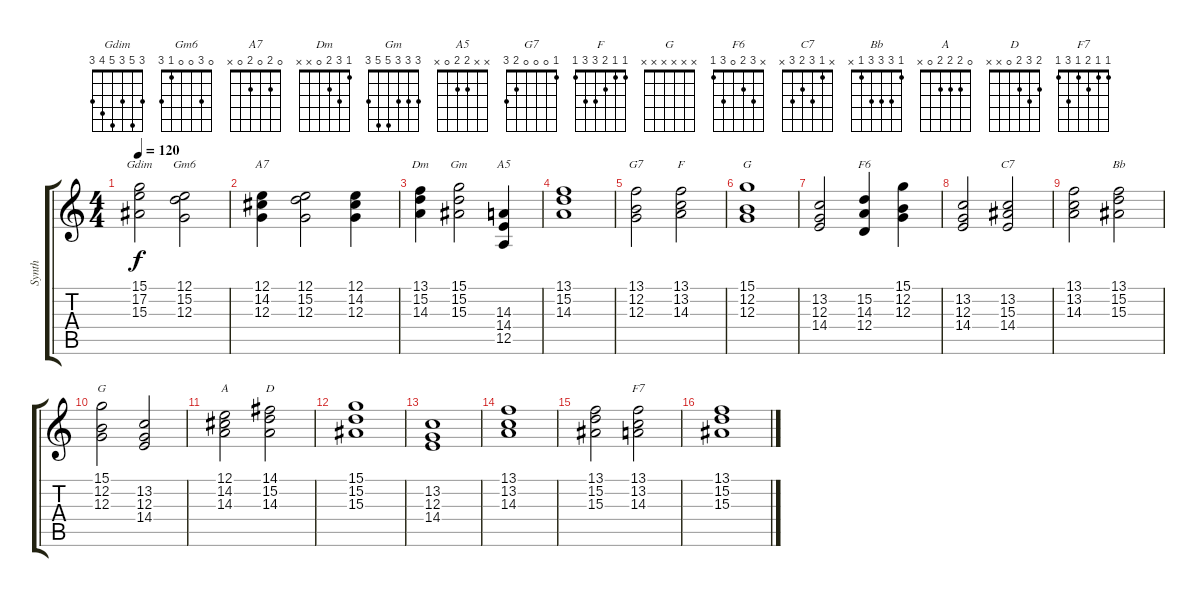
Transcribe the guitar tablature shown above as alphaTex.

\track ("Synth" "Synth") {instrument stringensemble1}
\staff {score tabs}
\tuning (E4 B3 G3 D3 A2 E2) {hide}
\chord ("Gdim" 3 5 3 5 4 3)
\chord ("Gm6" 0 3 0 0 1 3)
\chord ("A7" 0 2 0 2 0 x)
\chord ("Dm" 1 3 2 0 x x)
\chord ("Gm" 3 3 3 5 5 3)
\chord ("A5" x x 2 2 0 x)
\chord ("G7" 1 0 0 0 2 3)
\chord ("F" 1 1 2 3 3 1)
\chord ("G" 3 0 0 0 2 3)
\chord ("F6" x 3 2 0 3 1)
\chord ("C7" x 1 3 2 3 x)
\chord ("Bb" 1 3 3 3 1 x)
\chord ("G" x x x x x x) {firstfret 0}
\chord ("A" 0 2 2 2 0 x)
\chord ("D" 2 3 2 0 x x)
\chord ("F7" 1 1 2 1 3 1)
\ts (4 4)
\tempo 120
\clef g2
\ks c
(15.1 17.2 15.3).2{ch "Gdim" dy f} (12.1 15.2 12.3).2{ch "Gm6"} |
(12.1 14.2 12.3).4{ch "A7"} (12.1 15.2 12.3).2 (12.1 14.2 12.3).4 |
(13.1 15.2 14.3).4{ch "Dm"} (15.1 15.2 15.3).2{ch "Gm"} (14.3 14.4 12.5).4{ch "A5"} |
(13.1 15.2 14.3).1 |
(13.1 12.2 12.3).2{ch "G7"} (13.1 13.2 14.3).2{ch "F"} |
(15.1 12.2 12.3).1{ch "G"} |
(13.2 12.3 14.4).2 (15.2 14.3 12.4).4{ch "F6"} (15.1 12.2 12.3).4 |
(13.2 12.3 14.4).2 (13.2 15.3 14.4).2{ch "C7"} |
(13.1 13.2 14.3).2 (13.1 15.2 15.3).2{ch "Bb"} |
(15.1 12.2 12.3).2{ch "G"} (13.2 12.3 14.4).2 |
(12.1 14.2 14.3).2{ch "A"} (14.1 15.2 14.3).2{ch "D"} |
(15.1 15.2 15.3).1 |
(13.2 12.3 14.4).1 |
(13.1 13.2 14.3).1 |
(13.1 15.2 15.3).2 (13.1 13.2 14.3).2{ch "F7"} |
(13.1 15.2 15.3).1
